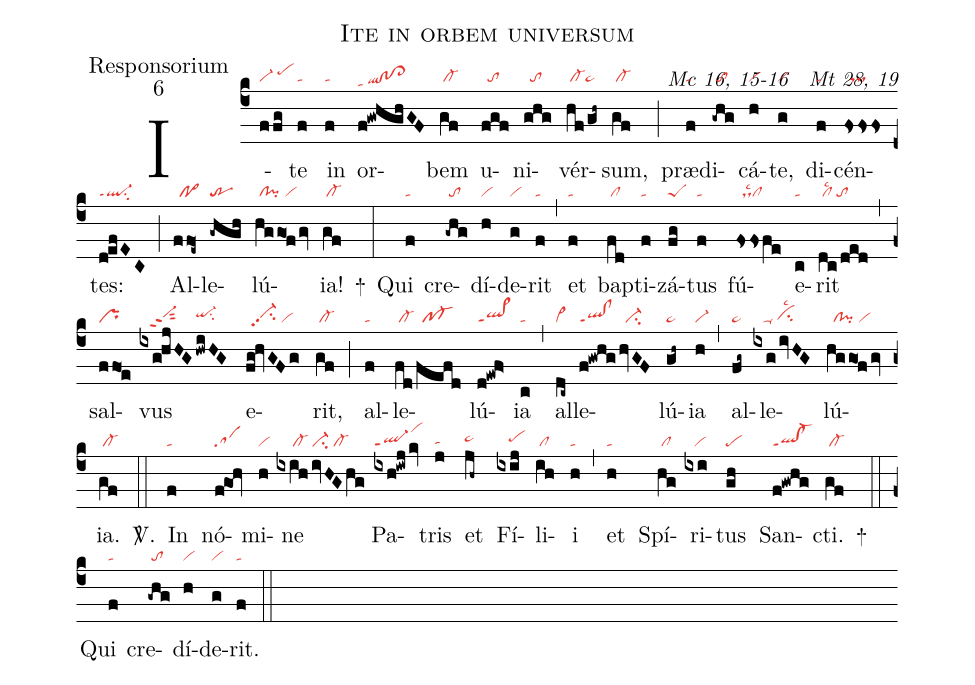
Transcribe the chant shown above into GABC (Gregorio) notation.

name:Ite in orbem universum;
office-part:Responsorium;
mode:6;
commentary:Mc 16, 15-16 ꝟ Mt 28, 19;
nabc-lines:1;
%%
(c4)
I(f/fg|vi-/pehi)te(f|ta) in(f|ta) or(f!gwhghGF|tahd/qlhe!clhe!cl>he)bem(gf|/cl-)
u(fgf|//to)ni(ghg|//to)vér(hf/gh~|/cl-pe~)sum,(gf|/cl-) (;)
præ(f|ta)di(-ghg|/to)cá(h|vi)te,(g|vi) di(f|ta)cén(fsss|//ts)tes:(d!efEC|ql-ppt1su2) (;)
Al(f/fo1e~|//po>)le(-ghgh|tr)lú(hg/go1f/gv|/cl!pi/vi)ia!(gf|/cl-) +(:)
Qui(f|ta) cre(-ghg|/to)dí(h|vi)de(g|vi)rit(f|ta) (,)
et(f|ta) bap(fd|/cl)ti(f|ta)zá(fg|peS)tus(f|ta) fú(fssfe|//ds``cllsc1)e(c|ta)rit(dc/ded|/cllsc2/to) (,)
sal(ffo1e|pr)vus(ixghjHG|///vi-hhppt2sut2|hwiHG|qi-hhsu2) e(fg!hvGFg|//vi-hhpp2su2/vi)rit,(gf|/cl-) (;)
al(f|ta)le(fd|/cl-|/fefd|//pf-)lú(d!ewf>|ql>ppt1)ia(c|ta) (,)
al(dc~|cl~)le(f!gwhg|ql!clppt1|hvGF|//ci-)lú(gh~|pe~)ia(h|vi-) (,)
al(fg~|pe~)le(ixgivHG|///ta-/cihglsc2)lú(hg/go1fgv|//cl!pi/vi)ia.(gf|/cl-) <sp>V/</sp>.(::)
In(f|ta) nó(fgOh|sa)mi(h|vi)ne(ixihivHGhg|/////cl-/ci-/cl-) Pa(ixh!iwj/kv|ql-ppt1vihl)tris(j|tahg)
et(jh~|pe~hh) Fí(ixij|////pehh)li(ih|/cl)i(h|ta) (,)
et(h|ta) Spí(hg|/cl)ri(ixi|///vi)tus(gh|pe) San(f!gwhg|ql!cl-ppt1)cti.(gf|/cl-) +(::)
Qui(f|ta) cre(-ghg|/to)dí(h|vi)de(g|vi)rit.(f|ta) (::)
